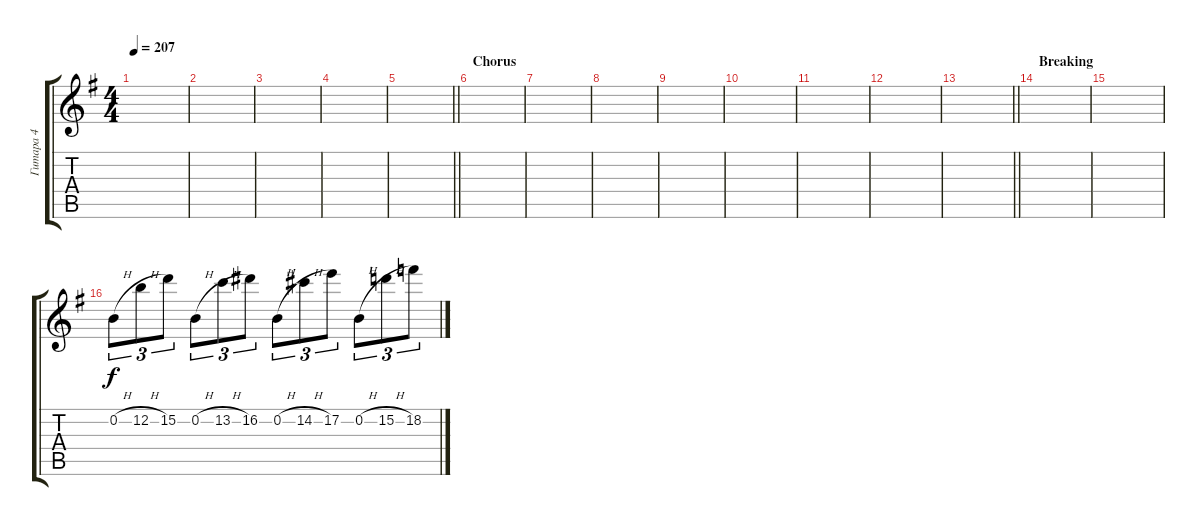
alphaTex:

\track ("Гитара 4" "Гитара 4") {instrument distortionguitar}
\staff {score tabs}
\tuning (E4 B3 G3 D3 A2 E2) {hide}
\ts (4 4)
\tempo 207
\clef g2
\ks eminor
|
|
|
|
\barLineRight lightlight
|
\section ("" "Chorus")
|
|
|
|
|
|
|
\barLineRight lightlight
|
\section ("" "Breaking")
|
|
0.2{h}.8{tu (3 2) volume 10} 12.2{h}.8{tu (3 2)} 15.2.8{tu (3 2)} 0.2{h}.8{tu (3 2)} 13.2{h}.8{tu (3 2)} 16.2.8{tu (3 2)} 0.2{h}.8{tu (3 2)} 14.2{h}.8{tu (3 2)} 17.2.8{tu (3 2)} 0.2{h}.8{tu (3 2)} 15.2{h}.8{tu (3 2)} 18.2.8{tu (3 2)}
